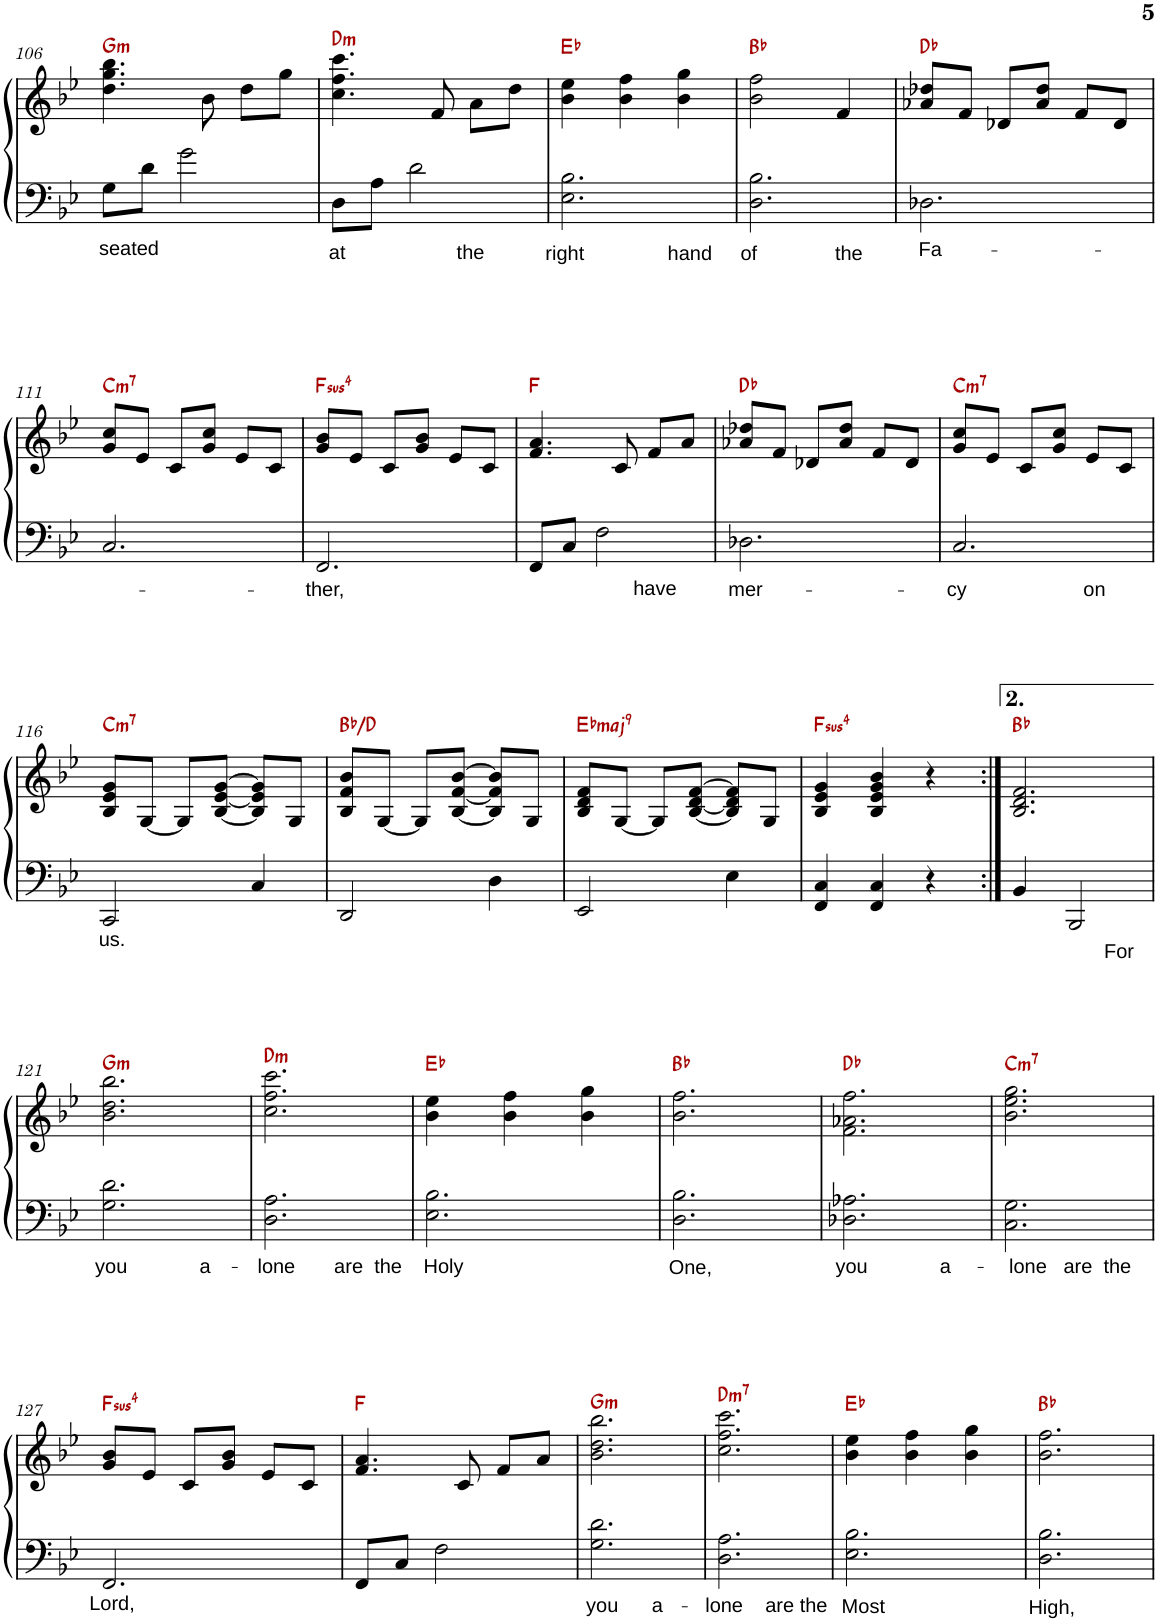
**kern	**text	**kern	**harte
*part1	*part1	*part1	*part1
*staff2	*staff2	*staff1	*
*I"Piano	*	*	*
*I'Pno.	*	*	*
!!LO:PB:g=z
*clefF4	*	*clefG2	*
*k[b-e-]	*	*k[b-e-]	*
*M3/4	*	*M3/4	*
=106	=106	=106	=106
!	!LO:LY:b	!	!LO:H:kt=m
8G\L	seated	4.dd\ 4.gg\ 4.bb-\	G:min
8d\J	.	.	.
2g\	.	.	.
.	.	8b-\	.
.	.	8dd\L	.
.	.	8gg\J	.
=107	=107	=107	=107
!	!LO:LY:b	!	!LO:H:kt=m
8D\L	at the	4.cc\ 4.ff\ 4.ccc\	D:min
8A\J	.	.	.
2d\	.	.	.
.	.	8f/	.
.	.	8a\L	.
.	.	8dd\J	.
=108	=108	=108	=108
!	!LO:LY:b	!	!
2.E-\ 2.B-\	right hand	4b-\ 4ee-\	Eb:maj
.	.	4b-\ 4ff\	.
.	.	4b-\ 4gg\	.
=109	=109	=109	=109
!	!LO:LY:b	!	!
2.D\ 2.B-\	of the	2b-\ 2ff\	Bb:maj
.	.	4f/	.
=110	=110	=110	=110
!	!LO:LY:b	!	!
2.D-X\	Fa-	8a-X/ 8dd-X/L	Db:maj
.	.	8f/J	.
.	.	8d-X/L	.
.	.	8a-/ 8dd-/J	.
.	.	8f/L	.
.	.	8d-/J	.
!!LO:LB:g=z
=111	=111	=111	=111
!	!	!	!LO:H:kt=m7
2.C/	.	8g/ 8cc/L	C:min7
.	.	8e-/J	.
.	.	8c/L	.
.	.	8g/ 8cc/J	.
.	.	8e-/L	.
.	.	8c/J	.
=112	=112	=112	=112
!	!LO:LY:b	!	!LO:H:kt=4
2.FF/	-ther,	8g/ 8b-/L	F:sus4
.	.	8e-/J	.
.	.	8c/L	.
.	.	8g/ 8b-/J	.
.	.	8e-/L	.
.	.	8c/J	.
=113	=113	=113	=113
8FF/L	.	4.f/ 4.a/	F:maj
8C/J	.	.	.
!	!LO:LY:b	!	!
2F\	have	.	.
.	.	8c/	.
.	.	8f/L	.
.	.	8a/J	.
=114	=114	=114	=114
!	!LO:LY:b	!	!
2.D-X\	mer-	8a-X/ 8dd-X/L	Db:maj
.	.	8f/J	.
.	.	8d-X/L	.
.	.	8a-/ 8dd-/J	.
.	.	8f/L	.
.	.	8d-/J	.
=115	=115	=115	=115
!	!LO:LY:b	!	!LO:H:kt=m7
2.C/	-cy on	8g/ 8cc/L	C:min7
.	.	8e-/J	.
.	.	8c/L	.
.	.	8g/ 8cc/J	.
.	.	8e-/L	.
.	.	8c/J	.
!!LO:LB:g=z
=116	=116	=116	=116
!	!LO:LY:b	!	!LO:H:kt=m7
2CC/	us.	8B-/ 8e-/ 8g/L	C:min7
.	.	[8G/J	.
.	.	8G/L]	.
.	.	[8B-/ [8e-/ [8g/J	.
4C/	.	8B-/] 8e-/] 8g/]L	.
.	.	8G/J	.
=117	=117	=117	=117
2DD/	.	8B-/ 8f/ 8b-/L	Bb:maj/3
.	.	[8G/J	.
.	.	8G/L]	.
.	.	[8B-/ [8f/ [8b-/J	.
4D\	.	8B-/] 8f/] 8b-/]L	.
.	.	8G/J	.
=118	=118	=118	=118
!	!	!	!LO:H:kt=maj9
2EE-/	.	8B-/ 8d/ 8f/L	Eb:maj9
.	.	[8G/J	.
.	.	8G/L]	.
.	.	[8B-/ [8d/ [8f/J	.
4E-\	.	8B-/] 8d/] 8f/]L	.
.	.	8G/J	.
=119	=119	=119	=119
!	!	!	!LO:H:kt=4
4FF/ 4C/	.	4B-/ 4e-/ 4g/	F:sus4
4FF/ 4C/	.	4B-/ 4e-/ 4g/ 4b-/	.
4r	.	4r	.
=120:|!	=120:|!	=120:|!	=120:|!
4BB-/	.	2.B-/ 2.d/ 2.f/	Bb:maj
!	!LO:LY:b	!	!
2BBB-/	For	.	.
!!LO:LB:g=z
=121	=121	=121	=121
!	!LO:LY:b	!	!LO:H:kt=m
2.G\ 2.d\	you a-	2.b-\ 2.dd\ 2.bb-\	G:min
=122	=122	=122	=122
!	!LO:LY:b	!	!LO:H:kt=m
2.D\ 2.A\	-lone are the	2.cc\ 2.ff\ 2.ccc\	D:min
=123	=123	=123	=123
!	!LO:LY:b	!	!
2.E-\ 2.B-\	Holy	4b-\ 4ee-\	Eb:maj
.	.	4b-\ 4ff\	.
.	.	4b-\ 4gg\	.
=124	=124	=124	=124
!	!LO:LY:b	!	!
2.D\ 2.B-\	One,	2.b-\ 2.ff\	Bb:maj
=125	=125	=125	=125
!	!LO:LY:b	!	!
2.D-X\ 2.A-X\	you a-	2.f\ 2.a-X\ 2.ff\	Db:maj
=126	=126	=126	=126
!	!LO:LY:b	!	!LO:H:kt=m7
2.C\ 2.G\	-lone are the	2.b-\ 2.ee-\ 2.gg\	C:min7
!!LO:LB:g=z
=127	=127	=127	=127
!	!LO:LY:b	!	!LO:H:kt=4
2.FF/	Lord,	8g/ 8b-/L	F:sus4
.	.	8e-/J	.
.	.	8c/L	.
.	.	8g/ 8b-/J	.
.	.	8e-/L	.
.	.	8c/J	.
=128	=128	=128	=128
8FF/L	.	4.f/ 4.a/	F:maj
8C/J	.	.	.
2F\	.	.	.
.	.	8c/	.
.	.	8f/L	.
.	.	8a/J	.
=129	=129	=129	=129
!	!LO:LY:b	!	!LO:H:kt=m
2.G\ 2.d\	you a-	2.b-\ 2.dd\ 2.bb-\	G:min
=130	=130	=130	=130
!	!LO:LY:b	!	!LO:H:kt=m7
2.D\ 2.A\	-lone are the	2.cc\ 2.ff\ 2.ccc\	D:min7
=131	=131	=131	=131
!	!LO:LY:b	!	!
2.E-\ 2.B-\	Most	4b-\ 4ee-\	Eb:maj
.	.	4b-\ 4ff\	.
.	.	4b-\ 4gg\	.
=132	=132	=132	=132
!	!LO:LY:b	!	!
2.D\ 2.B-\	High,	2.b-\ 2.ff\	Bb:maj
=	=	=	=
*-	*-	*-	*-
